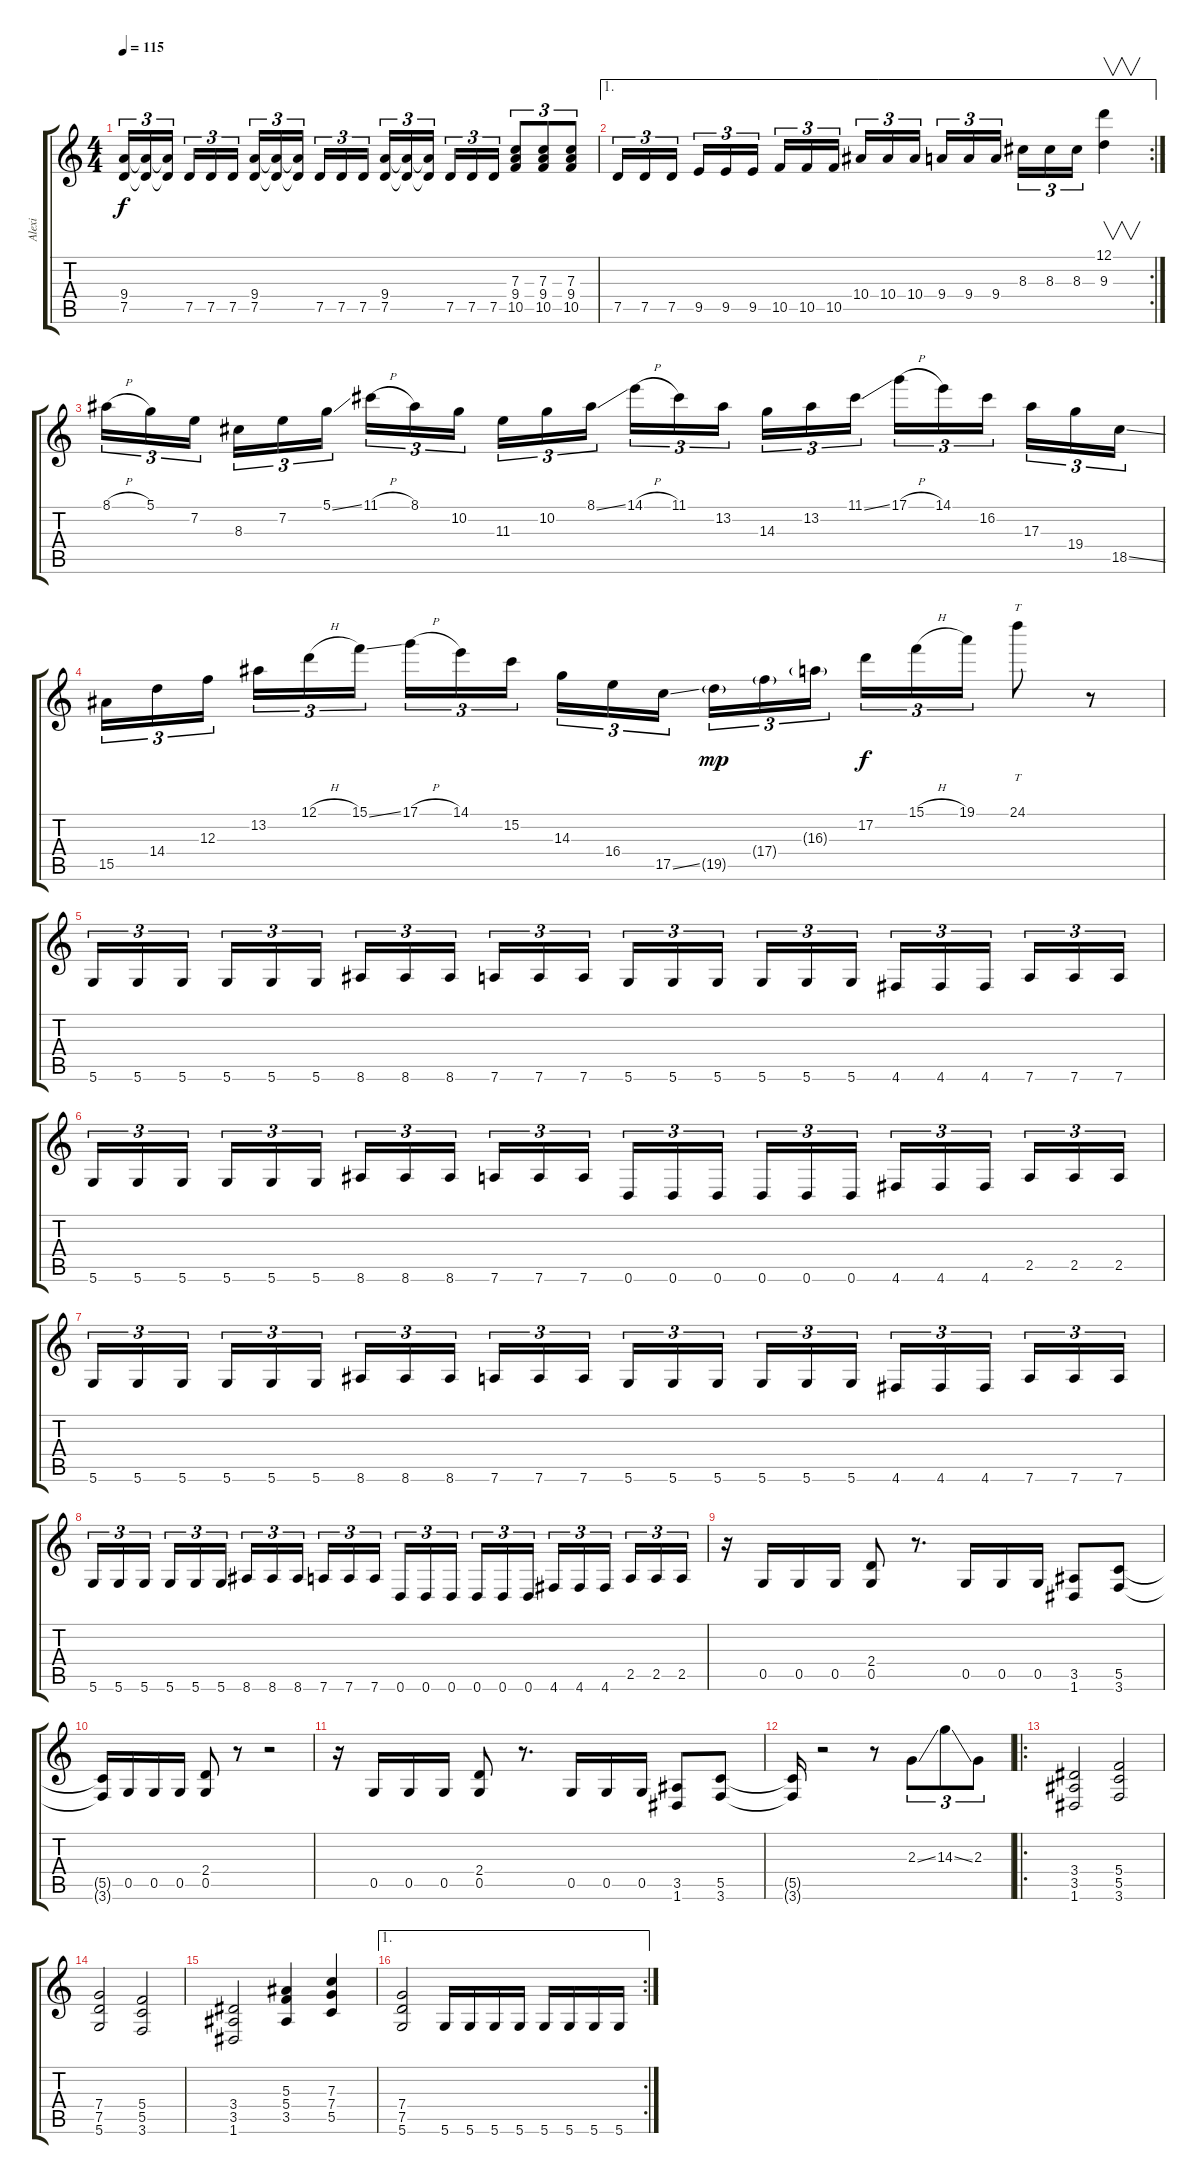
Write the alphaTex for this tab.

\track ("Alexi" "Alexi") {instrument distortionguitar}
\staff {score tabs}
\tuning (D4 A3 F3 C3 G2 D2) {hide}
\ts (4 4)
\tempo 115
\clef g2
\ks c
(9.4 7.5).16{tu (3 2) dy f volume 13 balance 8} (9.4{t} 7.5{t}).16{tu (3 2)} (9.4{t} 7.5{t}).16{tu (3 2)} 7.5.16{tu (3 2)} 7.5.16{tu (3 2)} 7.5.16{tu (3 2)} (9.4 7.5).16{tu (3 2)} (9.4{t} 7.5{t}).16{tu (3 2)} (9.4{t} 7.5{t}).16{tu (3 2)} 7.5.16{tu (3 2)} 7.5.16{tu (3 2)} 7.5.16{tu (3 2)} (9.4 7.5).16{tu (3 2)} (9.4{t} 7.5{t}).16{tu (3 2)} (9.4{t} 7.5{t}).16{tu (3 2)} 7.5.16{tu (3 2)} 7.5.16{tu (3 2)} 7.5.16{tu (3 2)} (7.3 9.4 10.5).8{tu (3 2)} (7.3 9.4 10.5).8{tu (3 2)} (7.3 9.4 10.5).8{tu (3 2)} |
\ae 1
\rc 2
7.5.16{tu (3 2)} 7.5.16{tu (3 2)} 7.5.16{tu (3 2)} 9.5.16{tu (3 2)} 9.5.16{tu (3 2)} 9.5.16{tu (3 2)} 10.5.16{tu (3 2)} 10.5.16{tu (3 2)} 10.5.16{tu (3 2)} 10.4.16{tu (3 2)} 10.4.16{tu (3 2)} 10.4.16{tu (3 2)} 9.4.16{tu (3 2)} 9.4.16{tu (3 2)} 9.4.16{tu (3 2)} 8.3.16{tu (3 2)} 8.3.16{tu (3 2)} 8.3.16{tu (3 2)} (12.1 9.3).4{v} |
8.1{h}.16{tu (3 2)} 5.1.16{tu (3 2)} 7.2.16{tu (3 2)} 8.3.16{tu (3 2)} 7.2.16{tu (3 2)} 5.1{ss}.16{tu (3 2)} 11.1{h}.16{tu (3 2)} 8.1.16{tu (3 2)} 10.2.16{tu (3 2)} 11.3.16{tu (3 2)} 10.2.16{tu (3 2)} 8.1{ss}.16{tu (3 2)} 14.1{h}.16{tu (3 2)} 11.1.16{tu (3 2)} 13.2.16{tu (3 2)} 14.3.16{tu (3 2)} 13.2.16{tu (3 2)} 11.1{ss}.16{tu (3 2)} 17.1{h}.16{tu (3 2)} 14.1.16{tu (3 2)} 16.2.16{tu (3 2)} 17.3.16{tu (3 2)} 19.4.16{tu (3 2)} 18.5{ss}.16{tu (3 2)} |
15.5.16{tu (3 2)} 14.4.16{tu (3 2)} 12.3.16{tu (3 2)} 13.2.16{tu (3 2)} 12.1{h}.16{tu (3 2)} 15.1{ss}.16{tu (3 2)} 17.1{h}.16{tu (3 2)} 14.1.16{tu (3 2)} 15.2.16{tu (3 2)} 14.3.16{tu (3 2)} 16.4.16{tu (3 2)} 17.5{ss}.16{tu (3 2)} 19.5{g}.16{tu (3 2) dy mp} 17.4{g}.16{tu (3 2)} 16.3{g}.16{tu (3 2)} 17.2.16{tu (3 2) dy f} 15.1{h}.16{tu (3 2)} 19.1.16{tu (3 2)} 24.1.8{tt} r.8 |
5.6.16{tu (3 2)} 5.6.16{tu (3 2)} 5.6.16{tu (3 2)} 5.6.16{tu (3 2)} 5.6.16{tu (3 2)} 5.6.16{tu (3 2)} 8.6.16{tu (3 2)} 8.6.16{tu (3 2)} 8.6.16{tu (3 2)} 7.6.16{tu (3 2)} 7.6.16{tu (3 2)} 7.6.16{tu (3 2)} 5.6.16{tu (3 2)} 5.6.16{tu (3 2)} 5.6.16{tu (3 2)} 5.6.16{tu (3 2)} 5.6.16{tu (3 2)} 5.6.16{tu (3 2)} 4.6.16{tu (3 2)} 4.6.16{tu (3 2)} 4.6.16{tu (3 2)} 7.6.16{tu (3 2)} 7.6.16{tu (3 2)} 7.6.16{tu (3 2)} |
5.6.16{tu (3 2)} 5.6.16{tu (3 2)} 5.6.16{tu (3 2)} 5.6.16{tu (3 2)} 5.6.16{tu (3 2)} 5.6.16{tu (3 2)} 8.6.16{tu (3 2)} 8.6.16{tu (3 2)} 8.6.16{tu (3 2)} 7.6.16{tu (3 2)} 7.6.16{tu (3 2)} 7.6.16{tu (3 2)} 0.6.16{tu (3 2)} 0.6.16{tu (3 2)} 0.6.16{tu (3 2)} 0.6.16{tu (3 2)} 0.6.16{tu (3 2)} 0.6.16{tu (3 2)} 4.6.16{tu (3 2)} 4.6.16{tu (3 2)} 4.6.16{tu (3 2)} 2.5.16{tu (3 2)} 2.5.16{tu (3 2)} 2.5.16{tu (3 2)} |
5.6.16{tu (3 2)} 5.6.16{tu (3 2)} 5.6.16{tu (3 2)} 5.6.16{tu (3 2)} 5.6.16{tu (3 2)} 5.6.16{tu (3 2)} 8.6.16{tu (3 2)} 8.6.16{tu (3 2)} 8.6.16{tu (3 2)} 7.6.16{tu (3 2)} 7.6.16{tu (3 2)} 7.6.16{tu (3 2)} 5.6.16{tu (3 2)} 5.6.16{tu (3 2)} 5.6.16{tu (3 2)} 5.6.16{tu (3 2)} 5.6.16{tu (3 2)} 5.6.16{tu (3 2)} 4.6.16{tu (3 2)} 4.6.16{tu (3 2)} 4.6.16{tu (3 2)} 7.6.16{tu (3 2)} 7.6.16{tu (3 2)} 7.6.16{tu (3 2)} |
5.6.16{tu (3 2)} 5.6.16{tu (3 2)} 5.6.16{tu (3 2)} 5.6.16{tu (3 2)} 5.6.16{tu (3 2)} 5.6.16{tu (3 2)} 8.6.16{tu (3 2)} 8.6.16{tu (3 2)} 8.6.16{tu (3 2)} 7.6.16{tu (3 2)} 7.6.16{tu (3 2)} 7.6.16{tu (3 2)} 0.6.16{tu (3 2)} 0.6.16{tu (3 2)} 0.6.16{tu (3 2)} 0.6.16{tu (3 2)} 0.6.16{tu (3 2)} 0.6.16{tu (3 2)} 4.6.16{tu (3 2)} 4.6.16{tu (3 2)} 4.6.16{tu (3 2)} 2.5.16{tu (3 2)} 2.5.16{tu (3 2)} 2.5.16{tu (3 2)} |
r.16 0.5.16 0.5.16 0.5.16 (2.4 0.5).8 r.8{d} 0.5.16 0.5.16 0.5.16 (3.5 1.6).8 (5.5 3.6).8 |
(5.5{t} 3.6{t}).16 0.5.16 0.5.16 0.5.16 (2.4 0.5).8 r.8 r.2 |
r.16 0.5.16 0.5.16 0.5.16 (2.4 0.5).8 r.8{d} 0.5.16 0.5.16 0.5.16 (3.5 1.6).8 (5.5 3.6).8 |
(5.5{t} 3.6{t}).16 r.2 r.8 2.3{ss}.8{tu (3 2)} 14.3{ss}.8{tu (3 2)} 2.3.8{tu (3 2)} |
\ro
(3.4 3.5 1.6).2 (5.4 5.5 3.6).2 |
(7.4 7.5 5.6).2 (5.4 5.5 3.6).2 |
(3.4 3.5 1.6).2 (5.3 5.4 3.5).4 (7.3 7.4 5.5).4 |
\ae 1
\rc 2
(7.4 7.5 5.6).2 5.6.16 5.6.16 5.6.16 5.6.16 5.6.16 5.6.16 5.6.16 5.6.16
